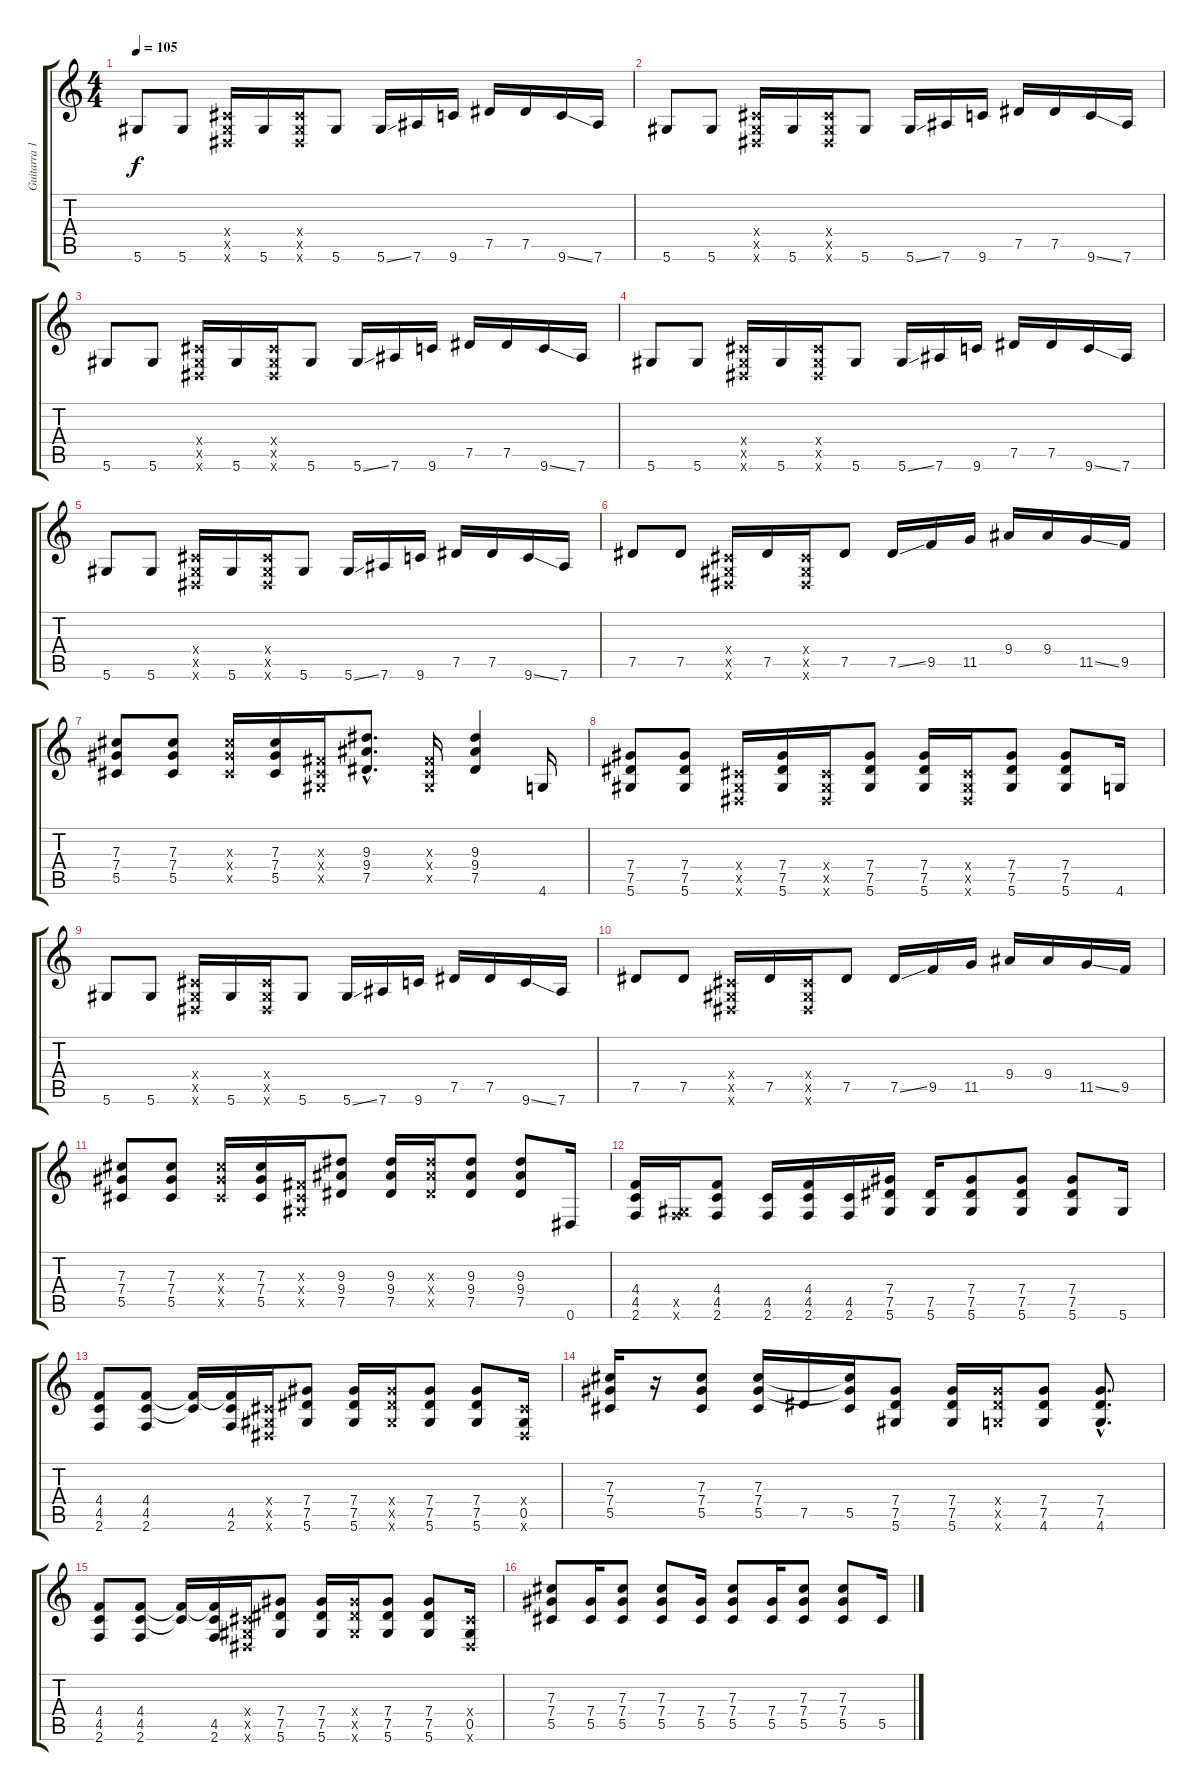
\track ("Guitarra 1" "Guitarra 1") {instrument distortionguitar}
\staff {score tabs}
\tuning (Eb4 Bb3 Gb3 Db3 Ab2 Eb2) {hide}
\ts (4 4)
\tempo 105
\clef g2
\ks c
5.6.8{dy f instrument distortionguitar} 5.6.8 (0.4{x} 0.5{x} 0.6{x}).16 5.6.16 (0.4{x} 0.5{x} 0.6{x}).16 5.6.8 5.6{ss}.16 7.6.16 9.6.16 7.5.16 7.5.16 9.6{ss}.16 7.6.16 |
5.6.8 5.6.8 (0.4{x} 0.5{x} 0.6{x}).16 5.6.16 (0.4{x} 0.5{x} 0.6{x}).16 5.6.8 5.6{ss}.16 7.6.16 9.6.16 7.5.16 7.5.16 9.6{ss}.16 7.6.16 |
5.6.8 5.6.8 (0.4{x} 0.5{x} 0.6{x}).16 5.6.16 (0.4{x} 0.5{x} 0.6{x}).16 5.6.8 5.6{ss}.16 7.6.16 9.6.16 7.5.16 7.5.16 9.6{ss}.16 7.6.16 |
5.6.8 5.6.8 (0.4{x} 0.5{x} 0.6{x}).16 5.6.16 (0.4{x} 0.5{x} 0.6{x}).16 5.6.8 5.6{ss}.16 7.6.16 9.6.16 7.5.16 7.5.16 9.6{ss}.16 7.6.16 |
5.6.8 5.6.8 (0.4{x} 0.5{x} 0.6{x}).16 5.6.16 (0.4{x} 0.5{x} 0.6{x}).16 5.6.8 5.6{ss}.16 7.6.16 9.6.16 7.5.16 7.5.16 9.6{ss}.16 7.6.16 |
7.5.8 7.5.8 (0.4{x} 0.5{x} 0.6{x}).16 7.5.16 (0.4{x} 0.5{x} 0.6{x}).16 7.5.8 7.5{ss}.16 9.5.16 11.5.16 9.4.16 9.4.16 11.5{ss}.16 9.5.16 |
(7.3 7.4 5.5).8 (7.3 7.4 5.5).8 (7.3{x} 7.4{x} 5.5{x}).16 (7.3 7.4 5.5).16 (0.3{x} 0.4{x} 0.5{x}).16 (9.3{hac} 9.4{hac} 7.5{hac}).8{d} (0.3{x} 0.4{x} 0.5{x}).16 (9.3 9.4 7.5).4 4.6.16 |
(7.4 7.5 5.6).8 (7.4 7.5 5.6).8 (0.4{x} 0.5{x} 0.6{x}).16 (7.4 7.5 5.6).16 (0.4{x} 0.5{x} 0.6{x}).16 (7.4 7.5 5.6).8 (7.4 7.5 5.6).16 (0.4{x} 0.5{x} 0.6{x}).16 (7.4 7.5 5.6).8 (7.4 7.5 5.6).8 4.6.16 |
5.6.8 5.6.8 (0.4{x} 0.5{x} 0.6{x}).16 5.6.16 (0.4{x} 0.5{x} 0.6{x}).16 5.6.8 5.6{ss}.16 7.6.16 9.6.16 7.5.16 7.5.16 9.6{ss}.16 7.6.16 |
7.5.8 7.5.8 (0.4{x} 0.5{x} 0.6{x}).16 7.5.16 (0.4{x} 0.5{x} 0.6{x}).16 7.5.8 7.5{ss}.16 9.5.16 11.5.16 9.4.16 9.4.16 11.5{ss}.16 9.5.16 |
(7.3 7.4 5.5).8 (7.3 7.4 5.5).8 (7.3{x} 7.4{x} 5.5{x}).16 (7.3 7.4 5.5).16 (0.3{x} 0.4{x} 0.5{x}).16 (9.3 9.4 7.5).8 (9.3 9.4 7.5).16 (9.3{x} 9.4{x} 7.5{x}).16 (9.3 9.4 7.5).8 (9.3 9.4 7.5).8 0.6.16 |
(4.4 4.5 2.6).16 (0.5{x} 2.6{x}).16 (4.4 4.5 2.6).8 (4.5 2.6).16 (4.4 4.5 2.6).16 (4.5 2.6).16 (7.4 7.5 5.6).16 (7.5 5.6).16 (7.4 7.5 5.6).8 (7.4 7.5 5.6).8 (7.4 7.5 5.6).8 5.6.16 |
(4.4 4.5 2.6).8 (4.4 4.5 2.6).8 (4.4{t} 4.5{t}).16 (4.4{t} 4.5 2.6).16 (0.4{x} 0.5{x} 0.6{x}).16 (7.4 7.5 5.6).8 (7.4 7.5 5.6).16 (7.4{x} 7.5{x} 5.6{x}).16 (7.4 7.5 5.6).8 (7.4 7.5 5.6).8 (0.4{x} 0.5 0.6{x}).16 |
(7.3 7.4 5.5).16 r.16 (7.3 7.4 5.5).8 (7.3 7.4 5.5).16 7.5.16 (7.3{t} 7.4{t} 5.5).16 (7.4 7.5 5.6).8 (7.4 7.5 5.6).16 (7.4{x} 7.5{x} 4.6{x}).16 (7.4 7.5 4.6).8 (7.4{hac} 7.5{hac} 4.6{hac}).8{d} |
(4.4 4.5 2.6).8 (4.4 4.5 2.6).8 (4.4{t} 4.5{t}).16 (4.4{t} 4.5 2.6).16 (0.4{x} 0.5{x} 0.6{x}).16 (7.4 7.5 5.6).8 (7.4 7.5 5.6).16 (7.4{x} 7.5{x} 5.6{x}).16 (7.4 7.5 5.6).8 (7.4 7.5 5.6).8 (0.4{x} 0.5 0.6{x}).16 |
(7.3 7.4 5.5).8 (7.4 5.5).16 (7.3 7.4 5.5).8 (7.3 7.4 5.5).8 (7.4 5.5).16 (7.3 7.4 5.5).8 (7.4 5.5).16 (7.3 7.4 5.5).8 (7.3 7.4 5.5).8 5.5.16
